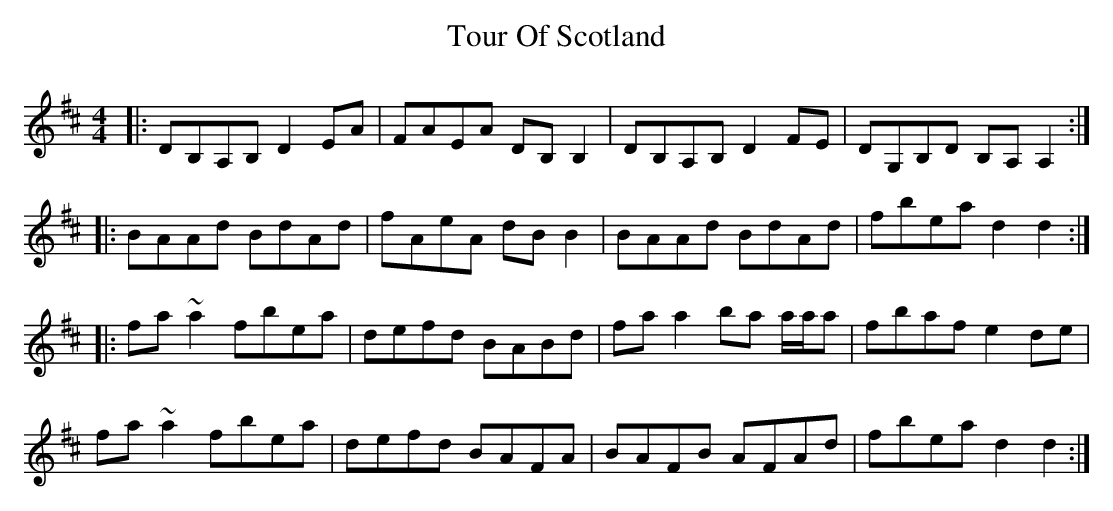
X:1
T: Tour Of Scotland
M: 4/4
L: 1/8
K: Dmaj
|:DB,A,B, D2 EA|FAEA DB, B,2|DB,A,B, D2 FE|DG,B,D B,A, A,2:|
|:BAAd BdAd|fAeA dB B2|BAAd BdAd|fbea d2 d2:|
|:fa ~a2 fbea|defd BABd|fa a2 ba a/a/a|fbaf e2 de|
fa ~a2 fbea|defd BAFA|BAFB AFAd|fbea d2 d2:|
